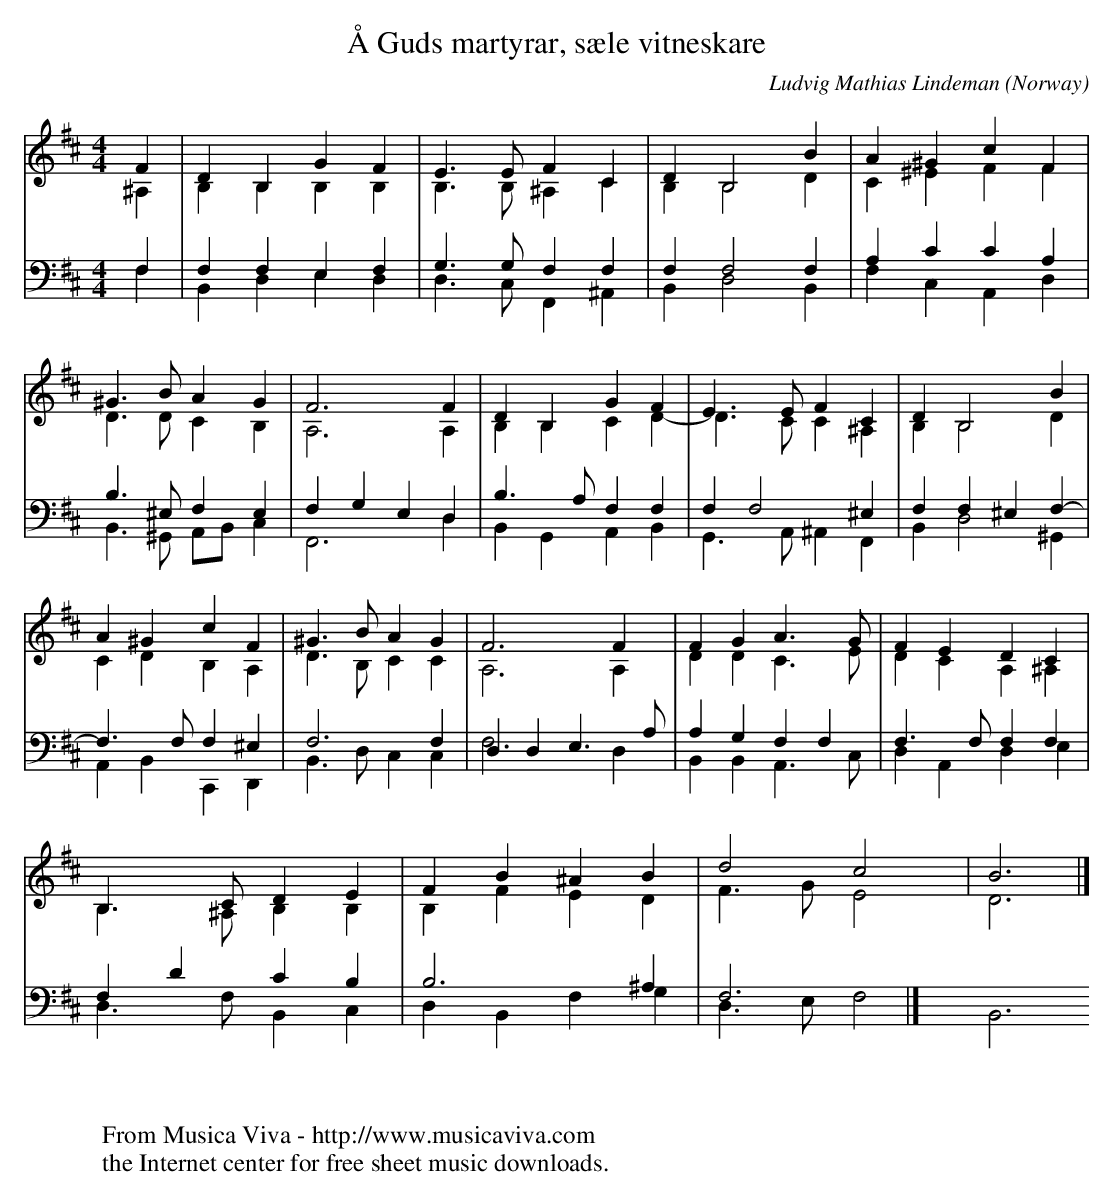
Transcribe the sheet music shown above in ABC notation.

X:1
T:\AA Guds martyrar, s\aele vitneskare
C:Ludvig Mathias Lindeman
O:Norway
V:1 Program 1 19 up %Church organ
V:2 Program 1 19 merge down %Church organ
V:3 Program 1 19 bass up %Church organ
V:4 Program 1 19 bass merge down %Church organ
M:4/4
L:1/4
K:Bm
V:1
F|DB,GF|E>EFC|DB,2B|A^GcF|
V:2
^A,|B,B,B,B,|B,>B,^A,C|B,B,2D|C^EFF|
V:3
F,|F,F,E,F,|G,>G,F,F,|F,F,2F,|A,CCA,|
V:4
F,|B,,D,E,D,|D,>C,F,,^A,,|B,,D,2B,,|F,C,A,,D,|
V:1
^G>BAG|F3F|DB,GF|E>EFC|DB,2B|
V:2
D>DCB,|A,3A,|B,B,CD-|D>CC^A,|B,B,2D|
V:3
B,>^E,F,E,|F,G,E,D,|B,>A,F,F,|F,F,2^E,|
V:4
B,,>^G,, A,,/B,,/C,|F,,3D,|B,,G,,A,,B,,|G,,>A,,^A,,F,,|B,,D,2^G,,|
V:1
A^GcF|^G>BAG|F3F|FGA>G|FEDC|
V:2
CDB,A,|D>B,CC|A,3A,|DDC>E|DCA,^A,|
V:3
F,F,^E,F,-|F,>F,F,^E,|F,3F,|D,D,E,>A,|A,G,F,F,|
V:4
A,,B,,C,,D,,|B,,>D,C,C,|F,3D,|B,,B,,A,,>C,|D,A,,D,E,|
V:1
B,>CDE|FB^AB|d2c2|B3|]
V:2
B,>^A,B,B,|B,FED|F>GE2|D3|]
V:3
F,>F,F,F,|F,DCB,|B,3^A,|F,3|]
V:4
D,>F,B,,C,|D,B,,F,G,|D,>E,F,2|B,,3|]
W:
W:
W:  From Musica Viva - http://www.musicaviva.com
W:  the Internet center for free sheet music downloads.
